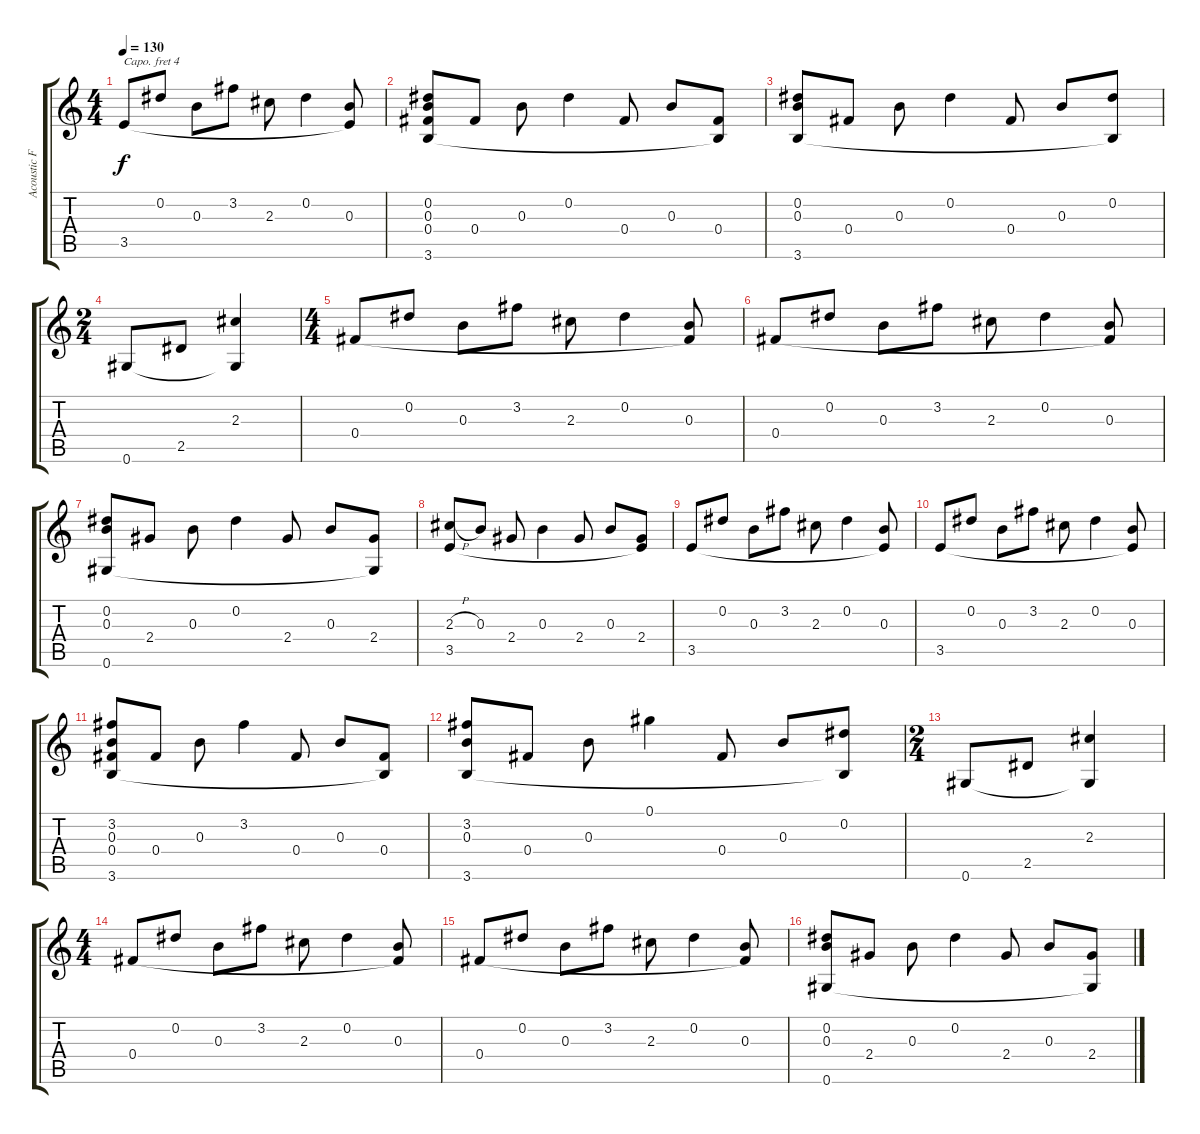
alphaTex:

\track ("Acoustic Fingerstyle Guitar Arrangement" "Acoustic F") {instrument acousticguitarnylon}
\staff {score tabs}
\capo 4
\tuning (E4 B3 G3 D3 A2 E2) {hide}
\ts (4 4)
\tempo 130
\clef g2
\ks c
3.5.8{dy f} 0.2.8 0.3.8 3.2.8 2.3.8 0.2.4 (0.3 3.5{t}).8 |
(0.2 0.3 0.4 3.6).8 0.4.8 0.3.8 0.2.4 0.4.8 0.3.8 (0.4 3.6{t}).8 |
(0.2 0.3 3.6).8 0.4.8 0.3.8 0.2.4 0.4.8 0.3.8 (0.2 3.6{t}).8 |
\ts (2 4)
0.6.8 2.5.8 (2.3 0.6{t}).4 |
\ts (4 4)
0.4.8 0.2.8 0.3.8 3.2.8 2.3.8 0.2.4 (0.3 0.4{t}).8 |
0.4.8 0.2.8 0.3.8 3.2.8 2.3.8 0.2.4 (0.3 0.4{t}).8 |
(0.2 0.3 0.6).8 2.4.8 0.3.8 0.2.4 2.4.8 0.3.8 (2.4 0.6{t}).8 |
(2.3{h} 3.5).8 0.3.8 2.4.8 0.3.4 2.4.8 0.3.8 (2.4 3.5{t}).8 |
3.5.8 0.2.8 0.3.8 3.2.8 2.3.8 0.2.4 (0.3 3.5{t}).8 |
3.5.8 0.2.8 0.3.8 3.2.8 2.3.8 0.2.4 (0.3 3.5{t}).8 |
(3.2 0.3 0.4 3.6).8 0.4.8 0.3.8 3.2.4 0.4.8 0.3.8 (0.4 3.6{t}).8 |
(3.2 0.3 3.6).8 0.4.8 0.3.8 0.1.4 0.4.8 0.3.8 (0.2 3.6{t}).8 |
\ts (2 4)
0.6.8 2.5.8 (2.3 0.6{t}).4 |
\ts (4 4)
0.4.8 0.2.8 0.3.8 3.2.8 2.3.8 0.2.4 (0.3 0.4{t}).8 |
0.4.8 0.2.8 0.3.8 3.2.8 2.3.8 0.2.4 (0.3 0.4{t}).8 |
(0.2 0.3 0.6).8 2.4.8 0.3.8 0.2.4 2.4.8 0.3.8 (2.4 0.6{t}).8
